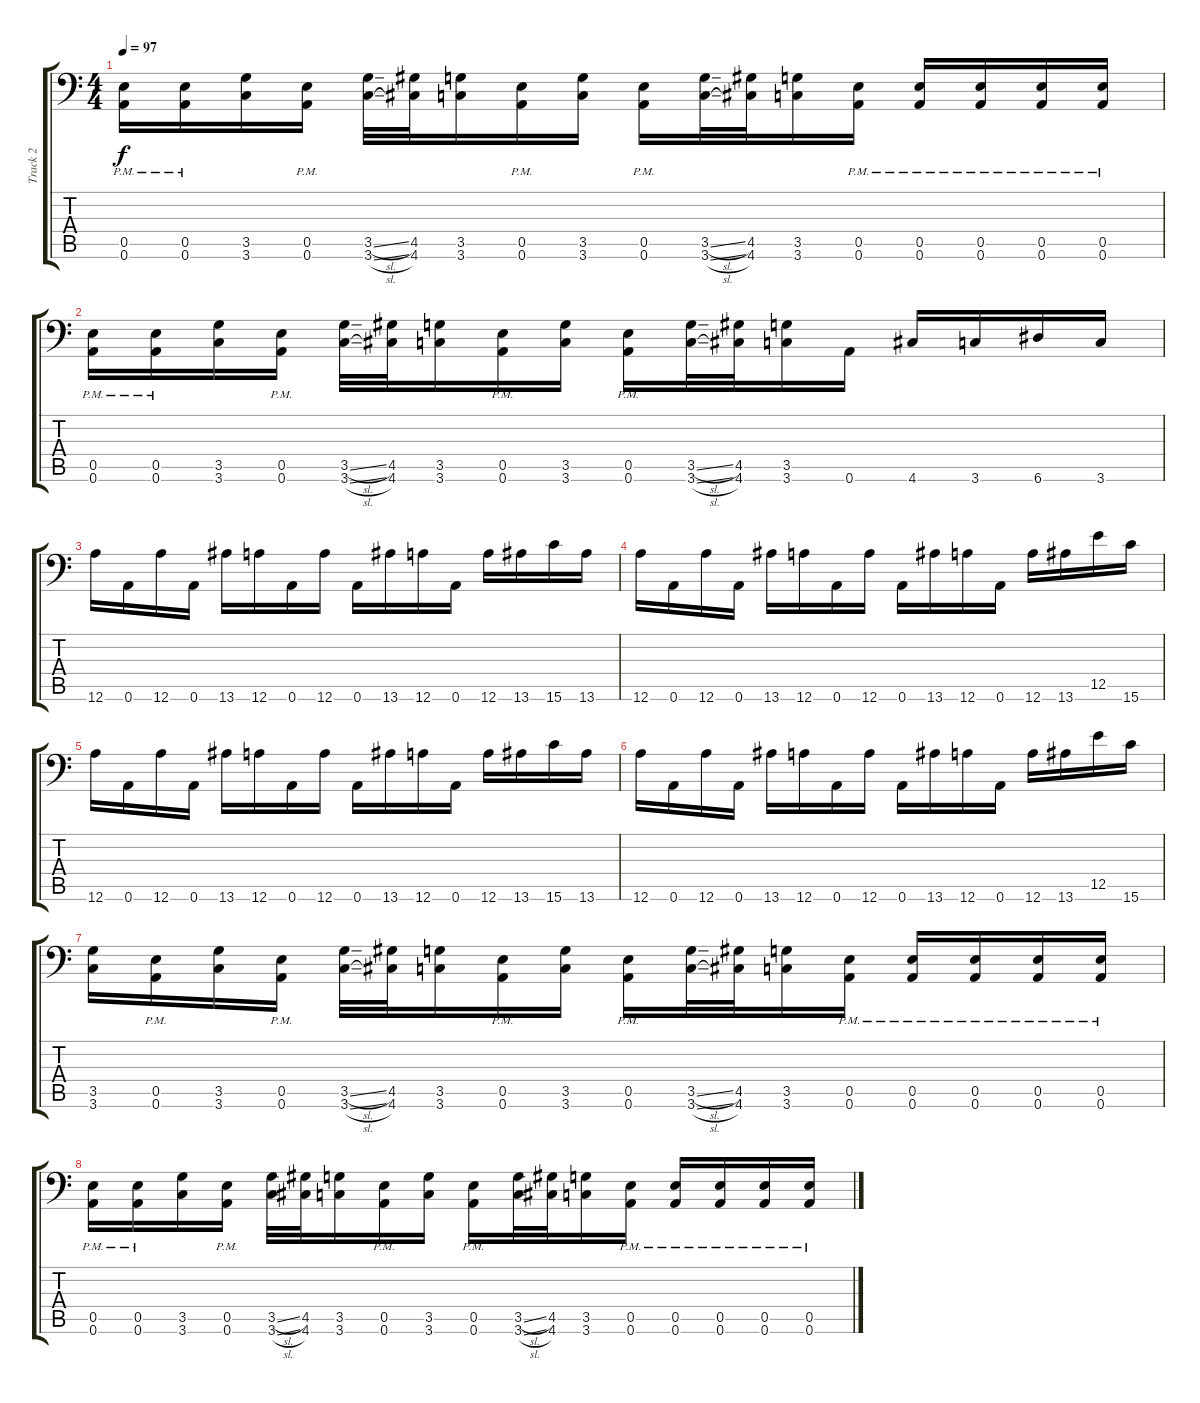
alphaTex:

\track ("Track 2" "Track 2") {instrument overdrivenguitar}
\staff {score tabs}
\tuning (B3 Gb3 D3 A2 E2 A1) {hide}
\ts (4 4)
\tempo 97
\clef f4
\ks c
(0.5{pm} 0.6{pm}).16{dy f} (0.5{pm} 0.6{pm}).16 (3.5 3.6).16 (0.5{pm} 0.6{pm}).16 (3.5{sl} 3.6{sl}).32 (4.5 4.6).32 (3.5 3.6).16 (0.5{pm} 0.6{pm}).16 (3.5 3.6).16 (0.5{pm} 0.6{pm}).16 (3.5{sl} 3.6{sl}).32 (4.5 4.6).32 (3.5 3.6).16 (0.5{pm} 0.6{pm}).16 (0.5{pm} 0.6{pm}).16 (0.5{pm} 0.6{pm}).16 (0.5{pm} 0.6{pm}).16 (0.5{pm} 0.6{pm}).16 |
(0.5{pm} 0.6{pm}).16 (0.5{pm} 0.6{pm}).16 (3.5 3.6).16 (0.5{pm} 0.6{pm}).16 (3.5{sl} 3.6{sl}).32 (4.5 4.6).32 (3.5 3.6).16 (0.5{pm} 0.6{pm}).16 (3.5 3.6).16 (0.5{pm} 0.6{pm}).16 (3.5{sl} 3.6{sl}).32 (4.5 4.6).32 (3.5 3.6).16 0.6.16 4.6.16 3.6.16 6.6.16 3.6.16 |
12.6.16 0.6.16 12.6.16 0.6.16 13.6.16 12.6.16 0.6.16 12.6.16 0.6.16 13.6.16 12.6.16 0.6.16 12.6.16 13.6.16 15.6.16 13.6.16 |
12.6.16 0.6.16 12.6.16 0.6.16 13.6.16 12.6.16 0.6.16 12.6.16 0.6.16 13.6.16 12.6.16 0.6.16 12.6.16 13.6.16 12.5.16 15.6.16 |
12.6.16 0.6.16 12.6.16 0.6.16 13.6.16 12.6.16 0.6.16 12.6.16 0.6.16 13.6.16 12.6.16 0.6.16 12.6.16 13.6.16 15.6.16 13.6.16 |
12.6.16 0.6.16 12.6.16 0.6.16 13.6.16 12.6.16 0.6.16 12.6.16 0.6.16 13.6.16 12.6.16 0.6.16 12.6.16 13.6.16 12.5.16 15.6.16 |
(3.5 3.6).16 (0.5{pm} 0.6{pm}).16 (3.5 3.6).16 (0.5{pm} 0.6{pm}).16 (3.5{sl} 3.6{sl}).32 (4.5 4.6).32 (3.5 3.6).16 (0.5{pm} 0.6{pm}).16 (3.5 3.6).16 (0.5{pm} 0.6{pm}).16 (3.5{sl} 3.6{sl}).32 (4.5 4.6).32 (3.5 3.6).16 (0.5{pm} 0.6{pm}).16 (0.5{pm} 0.6{pm}).16 (0.5{pm} 0.6{pm}).16 (0.5{pm} 0.6{pm}).16 (0.5{pm} 0.6{pm}).16 |
(0.5{pm} 0.6{pm}).16 (0.5{pm} 0.6{pm}).16 (3.5 3.6).16 (0.5{pm} 0.6{pm}).16 (3.5{sl} 3.6{sl}).32 (4.5 4.6).32 (3.5 3.6).16 (0.5{pm} 0.6{pm}).16 (3.5 3.6).16 (0.5{pm} 0.6{pm}).16 (3.5{sl} 3.6{sl}).32 (4.5 4.6).32 (3.5 3.6).16 (0.5{pm} 0.6{pm}).16 (0.5{pm} 0.6{pm}).16 (0.5{pm} 0.6{pm}).16 (0.5{pm} 0.6{pm}).16 (0.5{pm} 0.6{pm}).16
